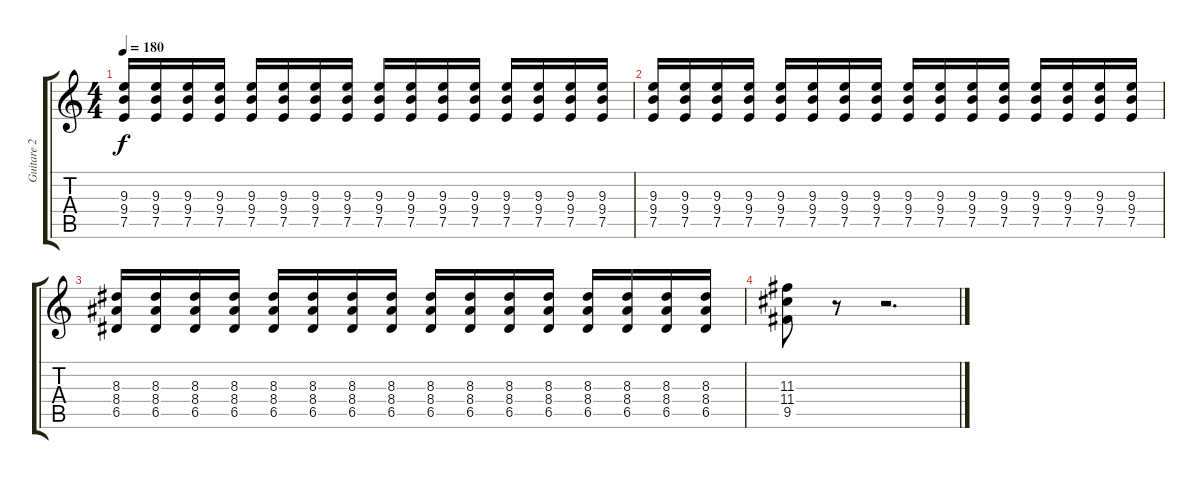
\track ("Guitare 2" "Guitare 2") {instrument overdrivenguitar}
\staff {score tabs}
\tuning (E4 B3 G3 D3 A2 E2) {hide}
\ts (4 4)
\tempo 180
\clef g2
\ks c
(9.3 9.4 7.5).16{dy f} (9.3 9.4 7.5).16 (9.3 9.4 7.5).16 (9.3 9.4 7.5).16 (9.3 9.4 7.5).16 (9.3 9.4 7.5).16 (9.3 9.4 7.5).16 (9.3 9.4 7.5).16 (9.3 9.4 7.5).16 (9.3 9.4 7.5).16 (9.3 9.4 7.5).16 (9.3 9.4 7.5).16 (9.3 9.4 7.5).16 (9.3 9.4 7.5).16 (9.3 9.4 7.5).16 (9.3 9.4 7.5).16 |
(9.3 9.4 7.5).16 (9.3 9.4 7.5).16 (9.3 9.4 7.5).16 (9.3 9.4 7.5).16 (9.3 9.4 7.5).16 (9.3 9.4 7.5).16 (9.3 9.4 7.5).16 (9.3 9.4 7.5).16 (9.3 9.4 7.5).16 (9.3 9.4 7.5).16 (9.3 9.4 7.5).16 (9.3 9.4 7.5).16 (9.3 9.4 7.5).16 (9.3 9.4 7.5).16 (9.3 9.4 7.5).16 (9.3 9.4 7.5).16 |
(8.3 8.4 6.5).16 (8.3 8.4 6.5).16 (8.3 8.4 6.5).16 (8.3 8.4 6.5).16 (8.3 8.4 6.5).16 (8.3 8.4 6.5).16 (8.3 8.4 6.5).16 (8.3 8.4 6.5).16 (8.3 8.4 6.5).16 (8.3 8.4 6.5).16 (8.3 8.4 6.5).16 (8.3 8.4 6.5).16 (8.3 8.4 6.5).16 (8.3 8.4 6.5).16 (8.3 8.4 6.5).16 (8.3 8.4 6.5).16 |
(11.3 11.4 9.5).8 r.8 r.2{d}
